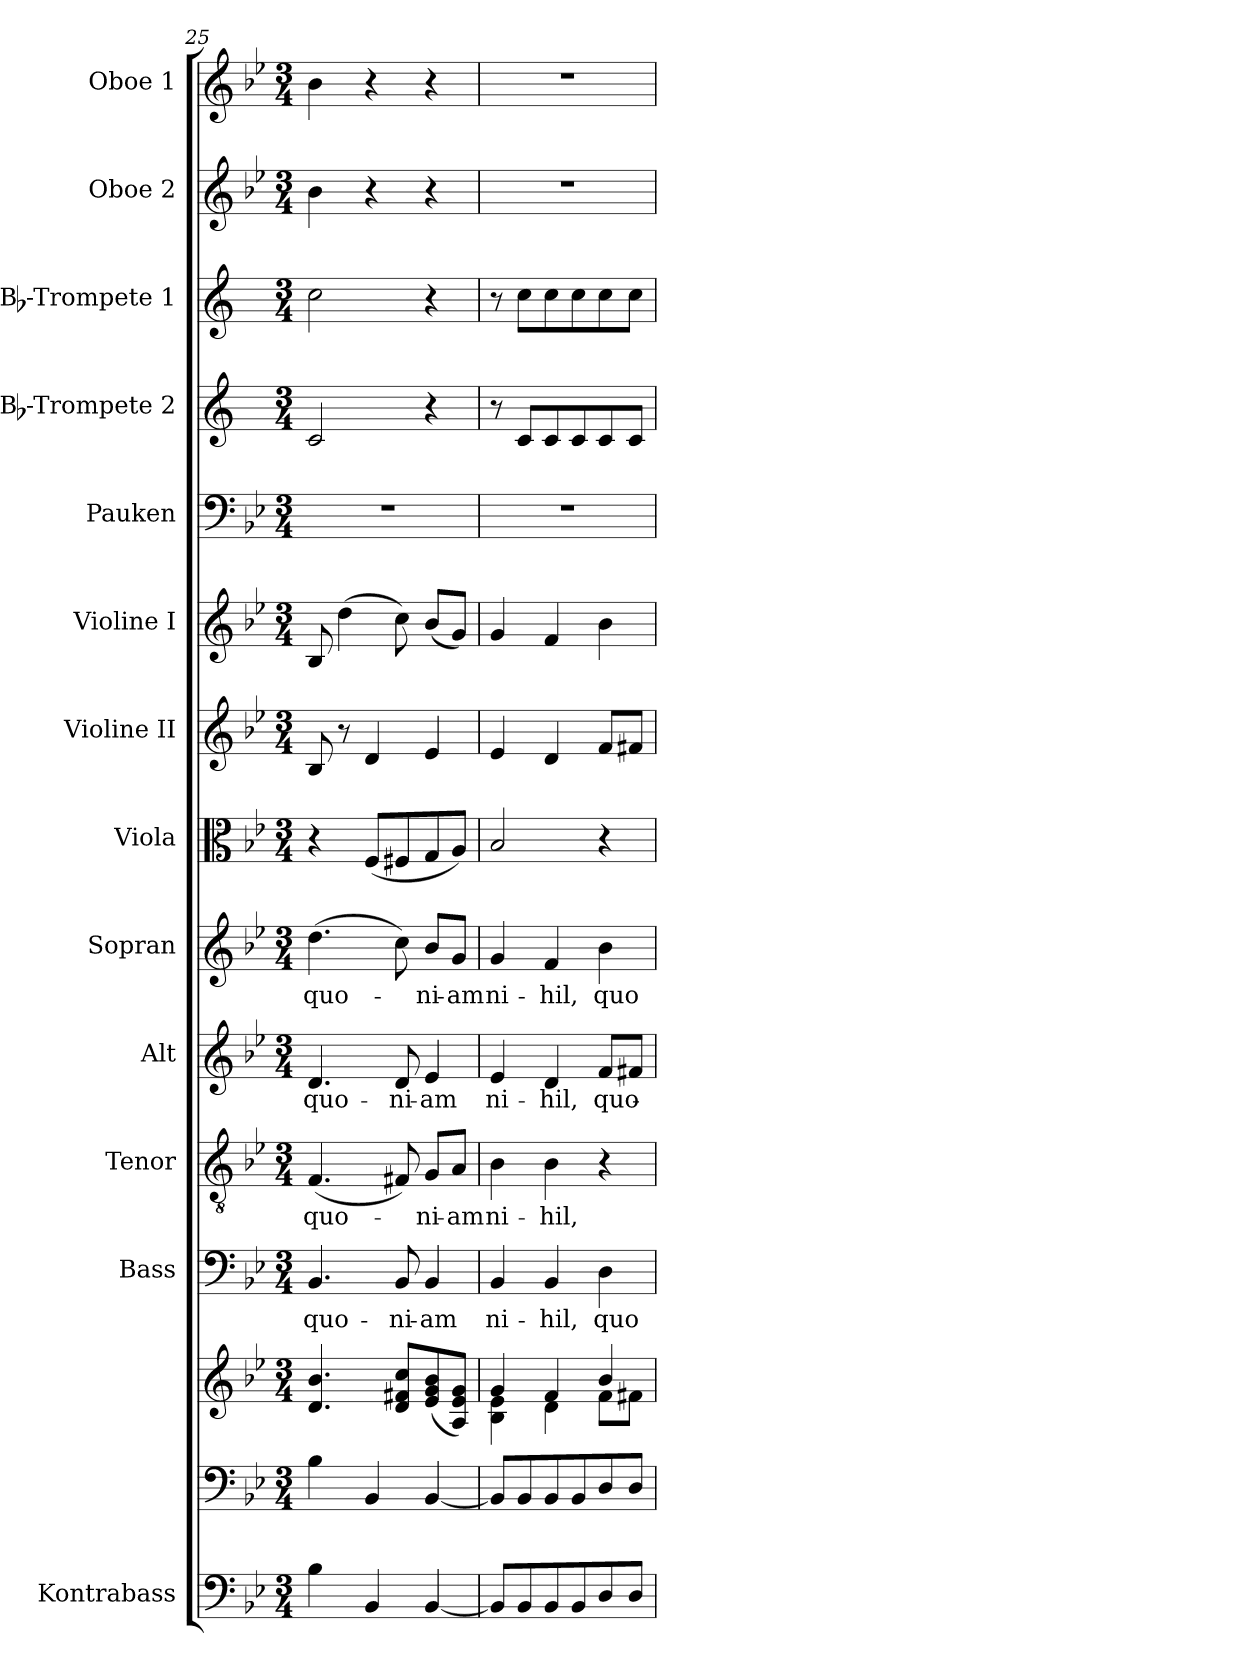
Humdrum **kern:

**kern	**kern	**kern	**kern	**text	**kern	**text	**kern	**text	**kern	**text	**kern	**kern	**kern	**kern	**kern	**kern	**kern	**kern
*part14	*part13	*part13	*part12	*part12	*part11	*part11	*part10	*part10	*part9	*part9	*part8	*part7	*part6	*part5	*part4	*part3	*part2	*part1
*staff15	*staff14	*staff13	*staff12	*staff12	*staff11	*staff11	*staff10	*staff10	*staff9	*staff9	*staff8	*staff7	*staff6	*staff5	*staff4	*staff3	*staff2	*staff1
*I"Kontrabass	*	*	*I"Bass	*	*I"Tenor	*	*I"Alt	*	*I"Sopran	*	*I"Viola	*I"Violine II	*I"Violine I	*I"Pauken	*I"Bb-Trompete 2	*I"Bb-Trompete 1	*I"Oboe 2	*I"Oboe 1
*I'Kb.	*	*	*I'B.	*	*I'T.	*	*I'A.	*	*I'S.	*	*I'Vla.	*I'Vl. II	*I'Vl. I	*I'Pk.	*I'Bb Trp. 2	*I'Bb Trp. 1	*I'Ob. 2	*I'Ob. 1
*clefF4	*clefF4	*clefG2	*clefF4	*	*clefGv2	*	*clefG2	*	*clefG2	*	*clefC3	*clefG2	*clefG2	*clefF4	*clefG2	*clefG2	*clefG2	*clefG2
*ITrd7c12	*	*	*	*	*	*	*	*	*	*	*	*	*	*	*ITrd1c2	*ITrd1c2	*	*
*k[b-e-]	*k[b-e-]	*k[b-e-]	*k[b-e-]	*	*k[b-e-]	*	*k[b-e-]	*	*k[b-e-]	*	*k[b-e-]	*k[b-e-]	*k[b-e-]	*k[b-e-]	*k[b-e-]	*k[b-e-]	*k[b-e-]	*k[b-e-]
*B-:	*B-:	*B-:	*B-:	*	*B-:	*	*B-:	*	*B-:	*	*B-:	*B-:	*B-:	*B-:	*B-:	*B-:	*B-:	*B-:
*M3/4	*M3/4	*M3/4	*M3/4	*	*M3/4	*	*M3/4	*	*M3/4	*	*M3/4	*M3/4	*M3/4	*M3/4	*M3/4	*M3/4	*M3/4	*M3/4
=25	=25	=25	=25	=25	=25	=25	=25	=25	=25	=25	=25	=25	=25	=25	=25	=25	=25	=25
!	!	!	!	!LO:LY:b	!	!LO:LY:b	!	!LO:LY:b	!	!LO:LY:b	!	!	!	!	!	!	!	!
4BB-\	4B-\	4.d/ 4.b-/	4.BB-/	quo-	(<4.F/	quo-	4.d/	quo-	(>4.dd\	quo-	4r	8B-/	8B-/	2.r	2B-/	2b-\	4b-\	4b-\
.	.	.	.	.	.	.	.	.	.	.	.	8r	(>4dd\	.	.	.	.	.
4BBB-/	4BB-/	.	.	.	.	.	.	.	.	.	(<8F/L	4d/	.	.	.	.	4r	4r
!	!	!	!	!LO:LY:b	!	!	!	!LO:LY:b	!	!	!	!	!	!	!	!	!	!
.	.	8d/ 8f#X/ 8cc/L	8BB-/	-ni-	8F#X/)	.	8d/	-ni-	8cc\)	.	8F#X/	.	8cc\)	.	.	.	.	.
!	!	!	!	!LO:LY:b	!	!LO:LY:b	!	!LO:LY:b	!	!LO:LY:b	!	!	!	!	!	!	!	!
[4BBB-/	[4BB-/	(<8e-/ 8g/ 8b-/	4BB-/	-am	8G/L	-ni-	4e-/	-am	8b-/L	-ni-	8G/	4e-/	(<8b-/L	.	4r	4r	4r	4r
!	!	!	!	!	!	!LO:LY:b	!	!	!	!LO:LY:b	!	!	!	!	!	!	!	!
.	.	8A/ 8e-/ 8g/J)	.	.	8A/J	-am	.	.	8g/J	-am	8A/J)	.	8g/J)	.	.	.	.	.
=26	=26	=26	=26	=26	=26	=26	=26	=26	=26	=26	=26	=26	=26	=26	=26	=26	=26	=26
*	*	*^	*	*	*	*	*	*	*	*	*	*	*	*	*	*	*	*
!	!	!	!	!	!LO:LY:b	!	!LO:LY:b	!	!LO:LY:b	!	!LO:LY:b	!	!	!	!	!	!	!	!
8BBB-/L]	8BB-/L]	4g/	4B-\ 4e-\	4BB-/	ni-	4B-\	ni-	4e-/	ni-	4g/	ni-	2B-/	4e-/	4g/	2.r	8r	8r	2.r	2.r
8BBB-/	8BB-/	.	.	.	.	.	.	.	.	.	.	.	.	.	.	8B-/L	8b-\L	.	.
!	!	!	!	!	!LO:LY:b	!	!LO:LY:b	!	!LO:LY:b	!	!LO:LY:b	!	!	!	!	!	!	!	!
8BBB-/	8BB-/	4f/	4d\	4BB-/	-hil,	4B-\	-hil,	4d/	-hil,	4f/	-hil,	.	4d/	4f/	.	8B-/	8b-\	.	.
8BBB-/	8BB-/	.	.	.	.	.	.	.	.	.	.	.	.	.	.	8B-/	8b-\	.	.
!	!	!	!	!	!LO:LY:b	!	!	!	!LO:LY:b	!	!LO:LY:b	!	!	!	!	!	!	!	!
8DD/	8D/	4b-/	8f\L	4D\	quo-	4r	.	8f/L	quo-	4b-\	quo-	4r	8f/L	4b-\	.	8B-/	8b-\	.	.
8DD/J	8D/J	.	8f#X\J	.	.	.	.	8f#X/J	.	.	.	.	8f#X/J	.	.	8B-/J	8b-\J	.	.
*	*	*v	*v	*	*	*	*	*	*	*	*	*	*	*	*	*	*	*	*
=	=	=	=	=	=	=	=	=	=	=	=	=	=	=	=	=	=	=
*-	*-	*-	*-	*-	*-	*-	*-	*-	*-	*-	*-	*-	*-	*-	*-	*-	*-	*-
